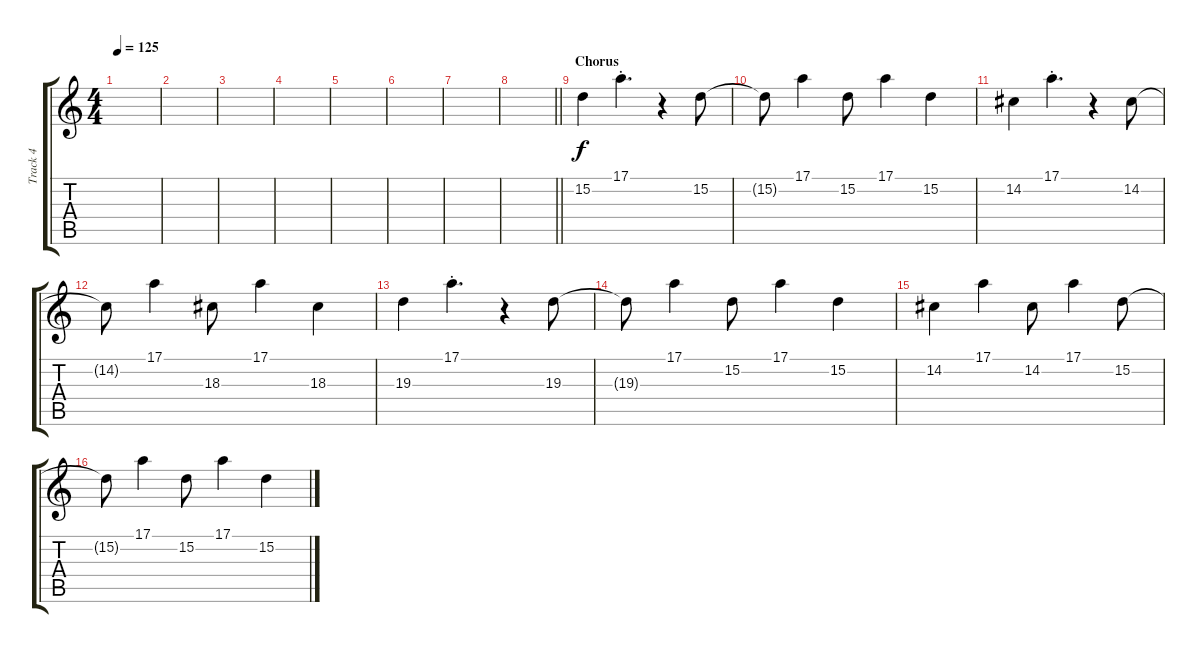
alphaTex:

\track ("Track 4" "Track 4") {instrument lead2sawtooth}
\staff {score tabs}
\tuning (E4 B3 G3 D3 A2 E2) {hide}
\ts (4 4)
\tempo 125
\clef g2
\ks c
|
|
|
|
|
|
|
\barLineRight lightlight
|
\section ("" "Chorus")
15.2.4 17.1{st}.4{d} r.4 15.2.8 |
15.2{t}.8 17.1.4 15.2.8 17.1.4 15.2.4 |
14.2.4 17.1{st}.4{d} r.4 14.2.8 |
14.2{t}.8 17.1.4 18.3.8 17.1.4 18.3.4 |
19.3.4 17.1{st}.4{d} r.4 19.3.8 |
19.3{t}.8 17.1.4 15.2.8 17.1.4 15.2.4 |
14.2.4 17.1.4 14.2.8 17.1.4 15.2.8 |
15.2{t}.8 17.1.4 15.2.8 17.1.4 15.2.4
